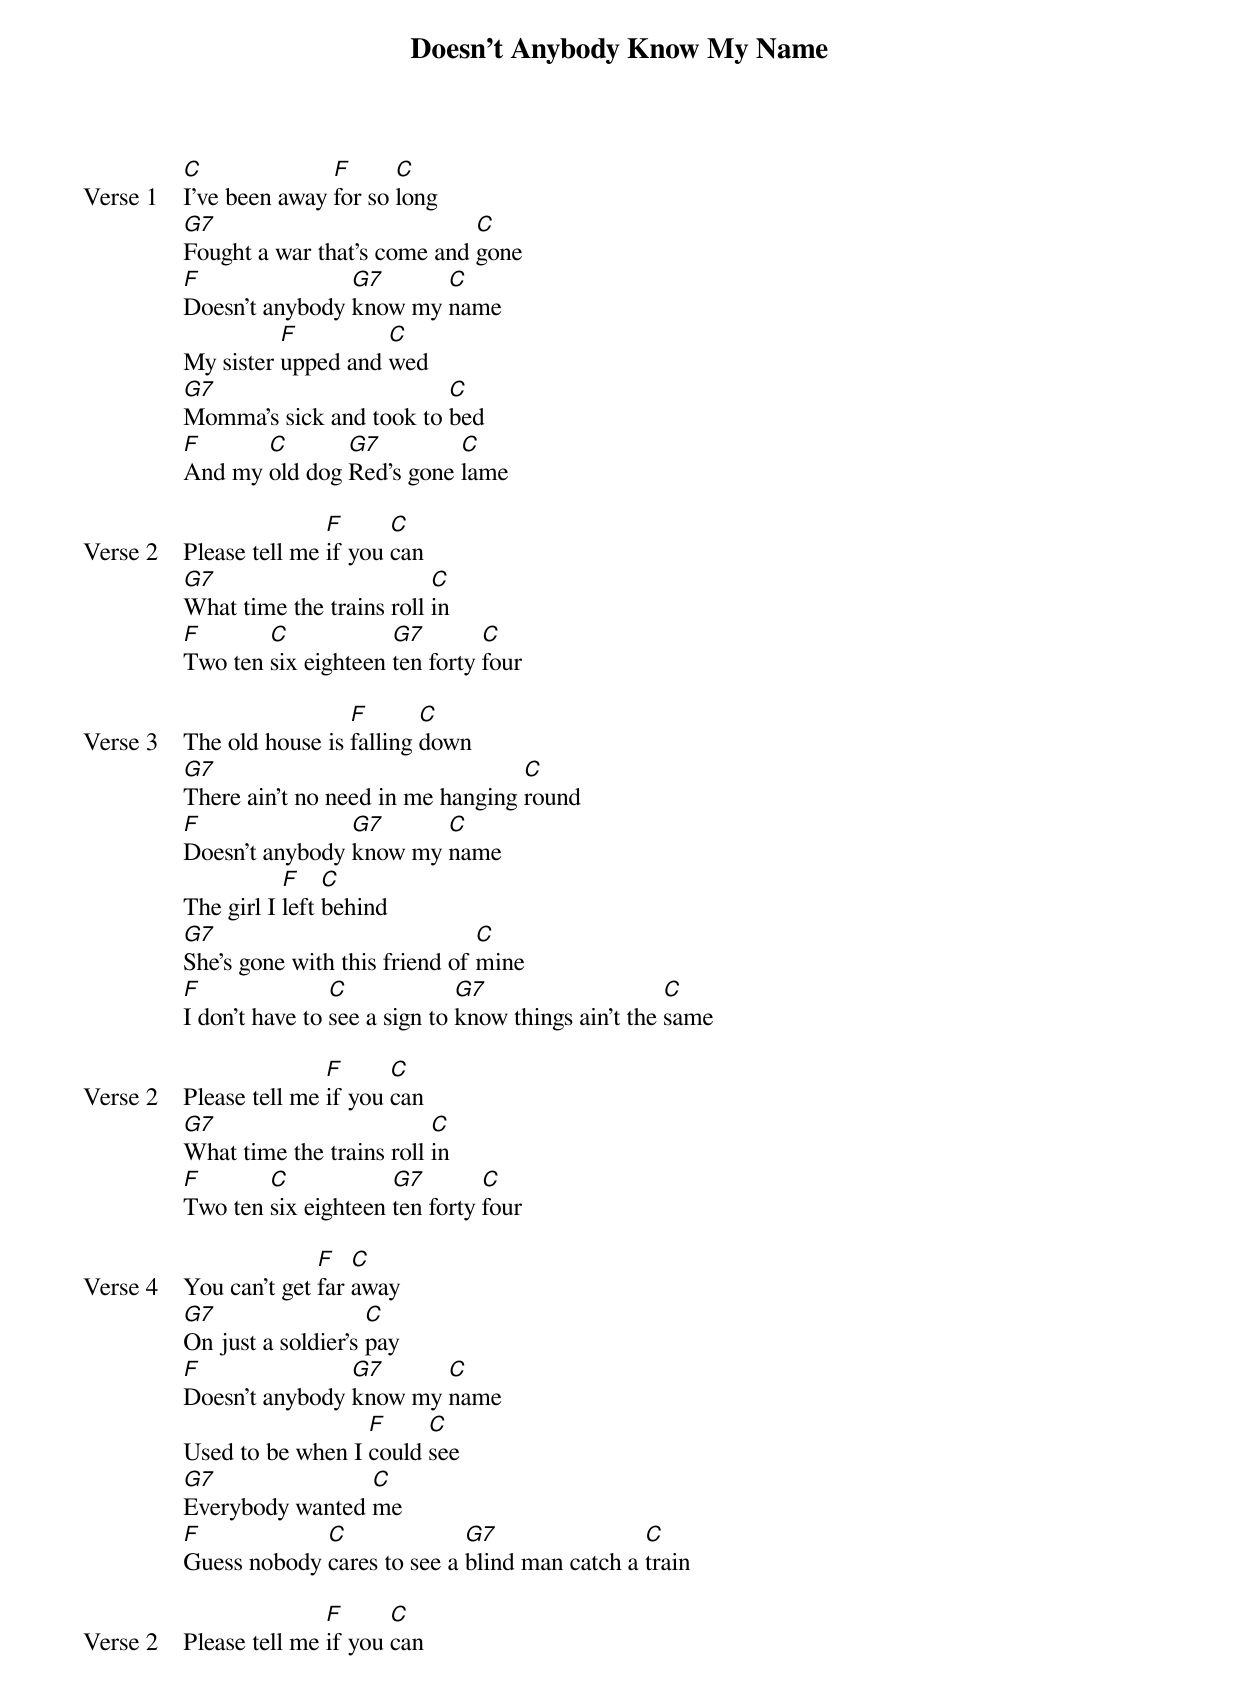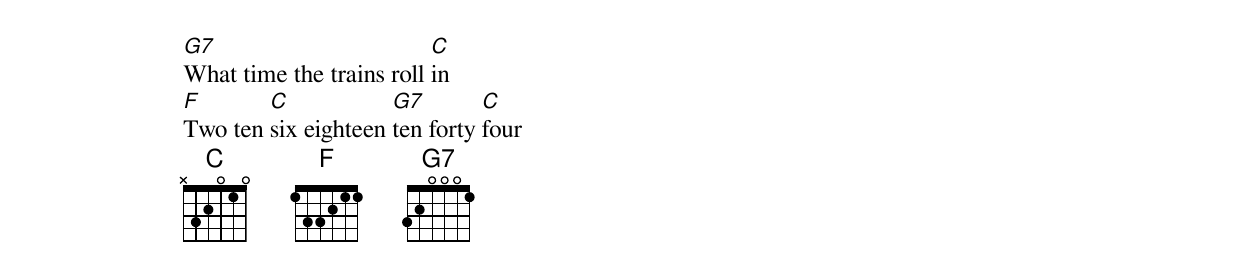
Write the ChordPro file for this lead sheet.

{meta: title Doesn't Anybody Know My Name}
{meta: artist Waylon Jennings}
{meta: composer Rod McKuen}
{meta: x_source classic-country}
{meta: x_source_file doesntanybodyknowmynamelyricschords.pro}
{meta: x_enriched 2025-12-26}

{start_of_verse: Verse 1}
[C]I've been away [F]for so [C]long
[G7]Fought a war that's come and [C]gone
[F]Doesn't anybody [G7]know my [C]name
My sister [F]upped and [C]wed
[G7]Momma's sick and took to [C]bed
[F]And my [C]old dog [G7]Red's gone [C]lame
{end_of_verse}

{start_of_verse: Verse 2}
Please tell me [F]if you [C]can
[G7]What time the trains roll [C]in
[F]Two ten [C]six eighteen [G7]ten forty [C]four
{end_of_verse}

{start_of_verse: Verse 3}
The old house is [F]falling [C]down
[G7]There ain't no need in me hanging [C]round
[F]Doesn't anybody [G7]know my [C]name
The girl I [F]left [C]behind
[G7]She's gone with this friend of [C]mine
[F]I don't have to [C]see a sign to [G7]know things ain't the [C]same
{end_of_verse}

{start_of_verse: Verse 2}
Please tell me [F]if you [C]can
[G7]What time the trains roll [C]in
[F]Two ten [C]six eighteen [G7]ten forty [C]four
{end_of_verse}

{start_of_verse: Verse 4}
You can't get [F]far [C]away
[G7]On just a soldier's [C]pay
[F]Doesn't anybody [G7]know my [C]name
Used to be when I [F]could [C]see
[G7]Everybody wanted [C]me
[F]Guess nobody [C]cares to see a [G7]blind man catch a [C]train
{end_of_verse}

{start_of_verse: Verse 2}
Please tell me [F]if you [C]can
[G7]What time the trains roll [C]in
[F]Two ten [C]six eighteen [G7]ten forty [C]four
{end_of_verse}
